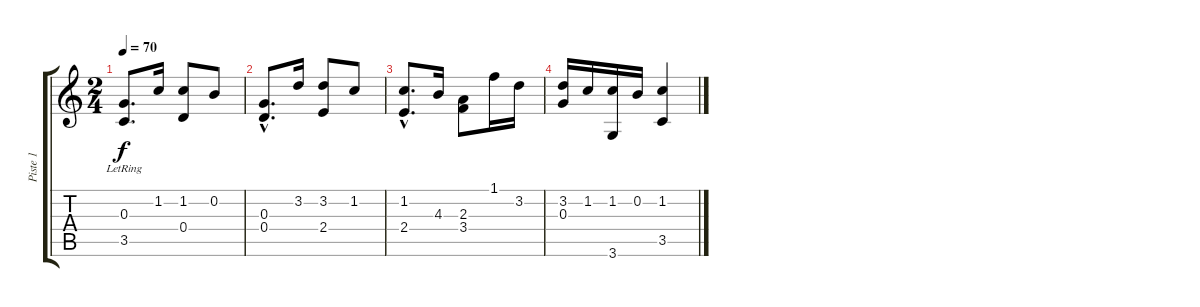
\track ("Piste 1" "Piste 1") {instrument acousticguitarnylon}
\staff {score tabs}
\tuning (E4 B3 G3 D3 A2 E2) {hide}
\ts (2 4)
\tempo 70
\clef g2
\ks c
(0.3{lr} 3.5).8{d dy f} 1.2.16 (1.2 0.4).8 0.2.8 |
(0.3{hac} 0.4{hac}).8{d} 3.2.16 (3.2 2.4).8 1.2.8 |
(1.2{hac} 2.4{hac}).8{d} 4.3.16 (2.3 3.4).8 1.1.16 3.2.16 |
(3.2 0.3).16 1.2.16 (1.2 3.6).16 0.2.16 (1.2 3.5).4
